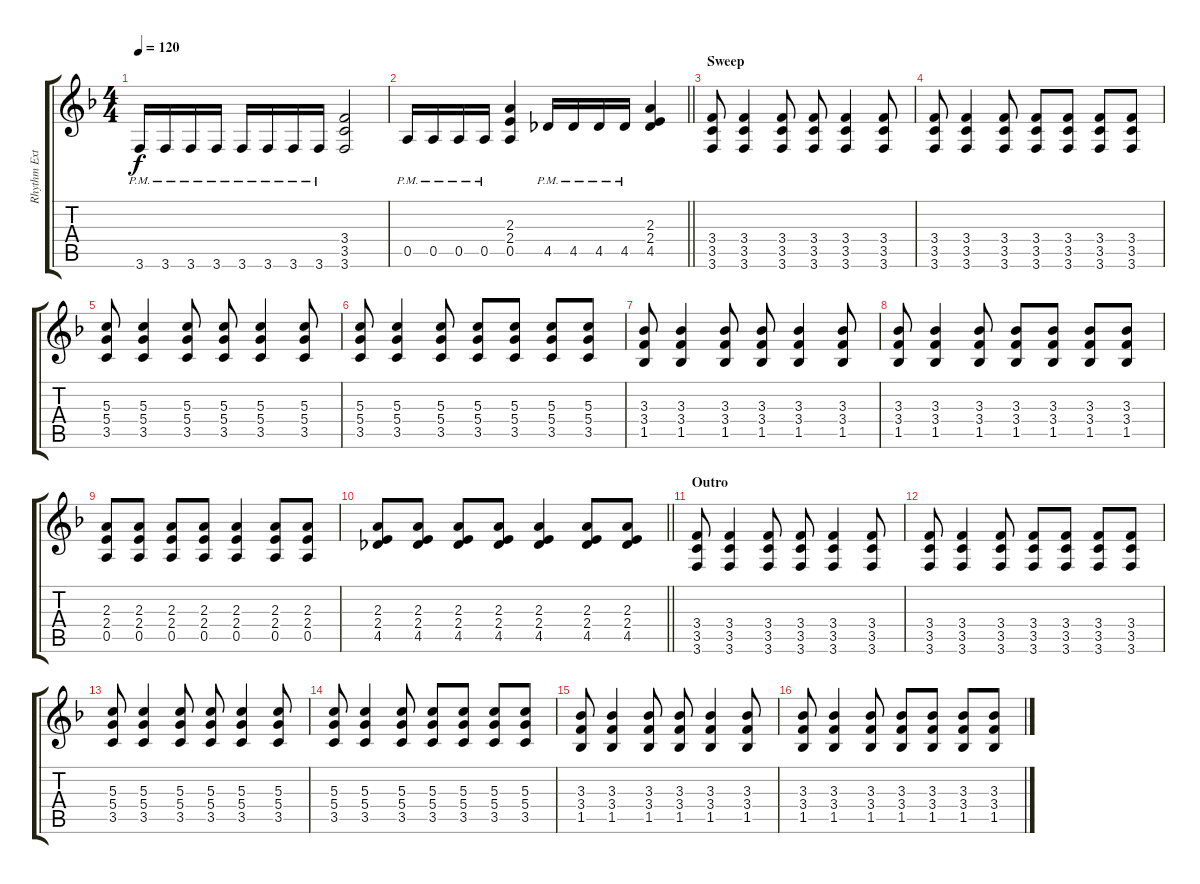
\track ("Rhythm Extra" "Rhythm Ext") {instrument distortionguitar}
\staff {score tabs}
\tuning (E4 B3 G3 D3 A2 D2) {hide}
\ts (4 4)
\tempo 120
\clef g2
\ks f
3.6{pm}.16{dy f} 3.6{pm}.16 3.6{pm}.16 3.6{pm}.16 3.6{pm}.16 3.6{pm}.16 3.6{pm}.16 3.6{pm}.16 (3.4 3.5 3.6).2 |
\barLineRight lightlight
0.5{pm}.16 0.5{pm}.16 0.5{pm}.16 0.5{pm}.16 (2.3 2.4 0.5).4 4.5{pm}.16 4.5{pm}.16 4.5{pm}.16 4.5{pm}.16 (2.3 2.4 4.5).4 |
\section ("" "Sweep")
(3.4 3.5 3.6).8 (3.4 3.5 3.6).4 (3.4 3.5 3.6).8 (3.4 3.5 3.6).8 (3.4 3.5 3.6).4 (3.4 3.5 3.6).8 |
(3.4 3.5 3.6).8 (3.4 3.5 3.6).4 (3.4 3.5 3.6).8 (3.4 3.5 3.6).8 (3.4 3.5 3.6).8 (3.4 3.5 3.6).8 (3.4 3.5 3.6).8 |
(5.3 5.4 3.5).8 (5.3 5.4 3.5).4 (5.3 5.4 3.5).8 (5.3 5.4 3.5).8 (5.3 5.4 3.5).4 (5.3 5.4 3.5).8 |
(5.3 5.4 3.5).8 (5.3 5.4 3.5).4 (5.3 5.4 3.5).8 (5.3 5.4 3.5).8 (5.3 5.4 3.5).8 (5.3 5.4 3.5).8 (5.3 5.4 3.5).8 |
(3.3 3.4 1.5).8 (3.3 3.4 1.5).4 (3.3 3.4 1.5).8 (3.3 3.4 1.5).8 (3.3 3.4 1.5).4 (3.3 3.4 1.5).8 |
(3.3 3.4 1.5).8 (3.3 3.4 1.5).4 (3.3 3.4 1.5).8 (3.3 3.4 1.5).8 (3.3 3.4 1.5).8 (3.3 3.4 1.5).8 (3.3 3.4 1.5).8 |
(2.3 2.4 0.5).8 (2.3 2.4 0.5).8 (2.3 2.4 0.5).8 (2.3 2.4 0.5).8 (2.3 2.4 0.5).4 (2.3 2.4 0.5).8 (2.3 2.4 0.5).8 |
\barLineRight lightlight
(2.3 2.4 4.5).8 (2.3 2.4 4.5).8 (2.3 2.4 4.5).8 (2.3 2.4 4.5).8 (2.3 2.4 4.5).4 (2.3 2.4 4.5).8 (2.3 2.4 4.5).8 |
\section ("" "Outro")
(3.4 3.5 3.6).8 (3.4 3.5 3.6).4 (3.4 3.5 3.6).8 (3.4 3.5 3.6).8 (3.4 3.5 3.6).4 (3.4 3.5 3.6).8 |
(3.4 3.5 3.6).8 (3.4 3.5 3.6).4 (3.4 3.5 3.6).8 (3.4 3.5 3.6).8 (3.4 3.5 3.6).8 (3.4 3.5 3.6).8 (3.4 3.5 3.6).8 |
(5.3 5.4 3.5).8 (5.3 5.4 3.5).4 (5.3 5.4 3.5).8 (5.3 5.4 3.5).8 (5.3 5.4 3.5).4 (5.3 5.4 3.5).8 |
(5.3 5.4 3.5).8 (5.3 5.4 3.5).4 (5.3 5.4 3.5).8 (5.3 5.4 3.5).8 (5.3 5.4 3.5).8 (5.3 5.4 3.5).8 (5.3 5.4 3.5).8 |
(3.3 3.4 1.5).8 (3.3 3.4 1.5).4 (3.3 3.4 1.5).8 (3.3 3.4 1.5).8 (3.3 3.4 1.5).4 (3.3 3.4 1.5).8 |
(3.3 3.4 1.5).8 (3.3 3.4 1.5).4 (3.3 3.4 1.5).8 (3.3 3.4 1.5).8 (3.3 3.4 1.5).8 (3.3 3.4 1.5).8 (3.3 3.4 1.5).8
